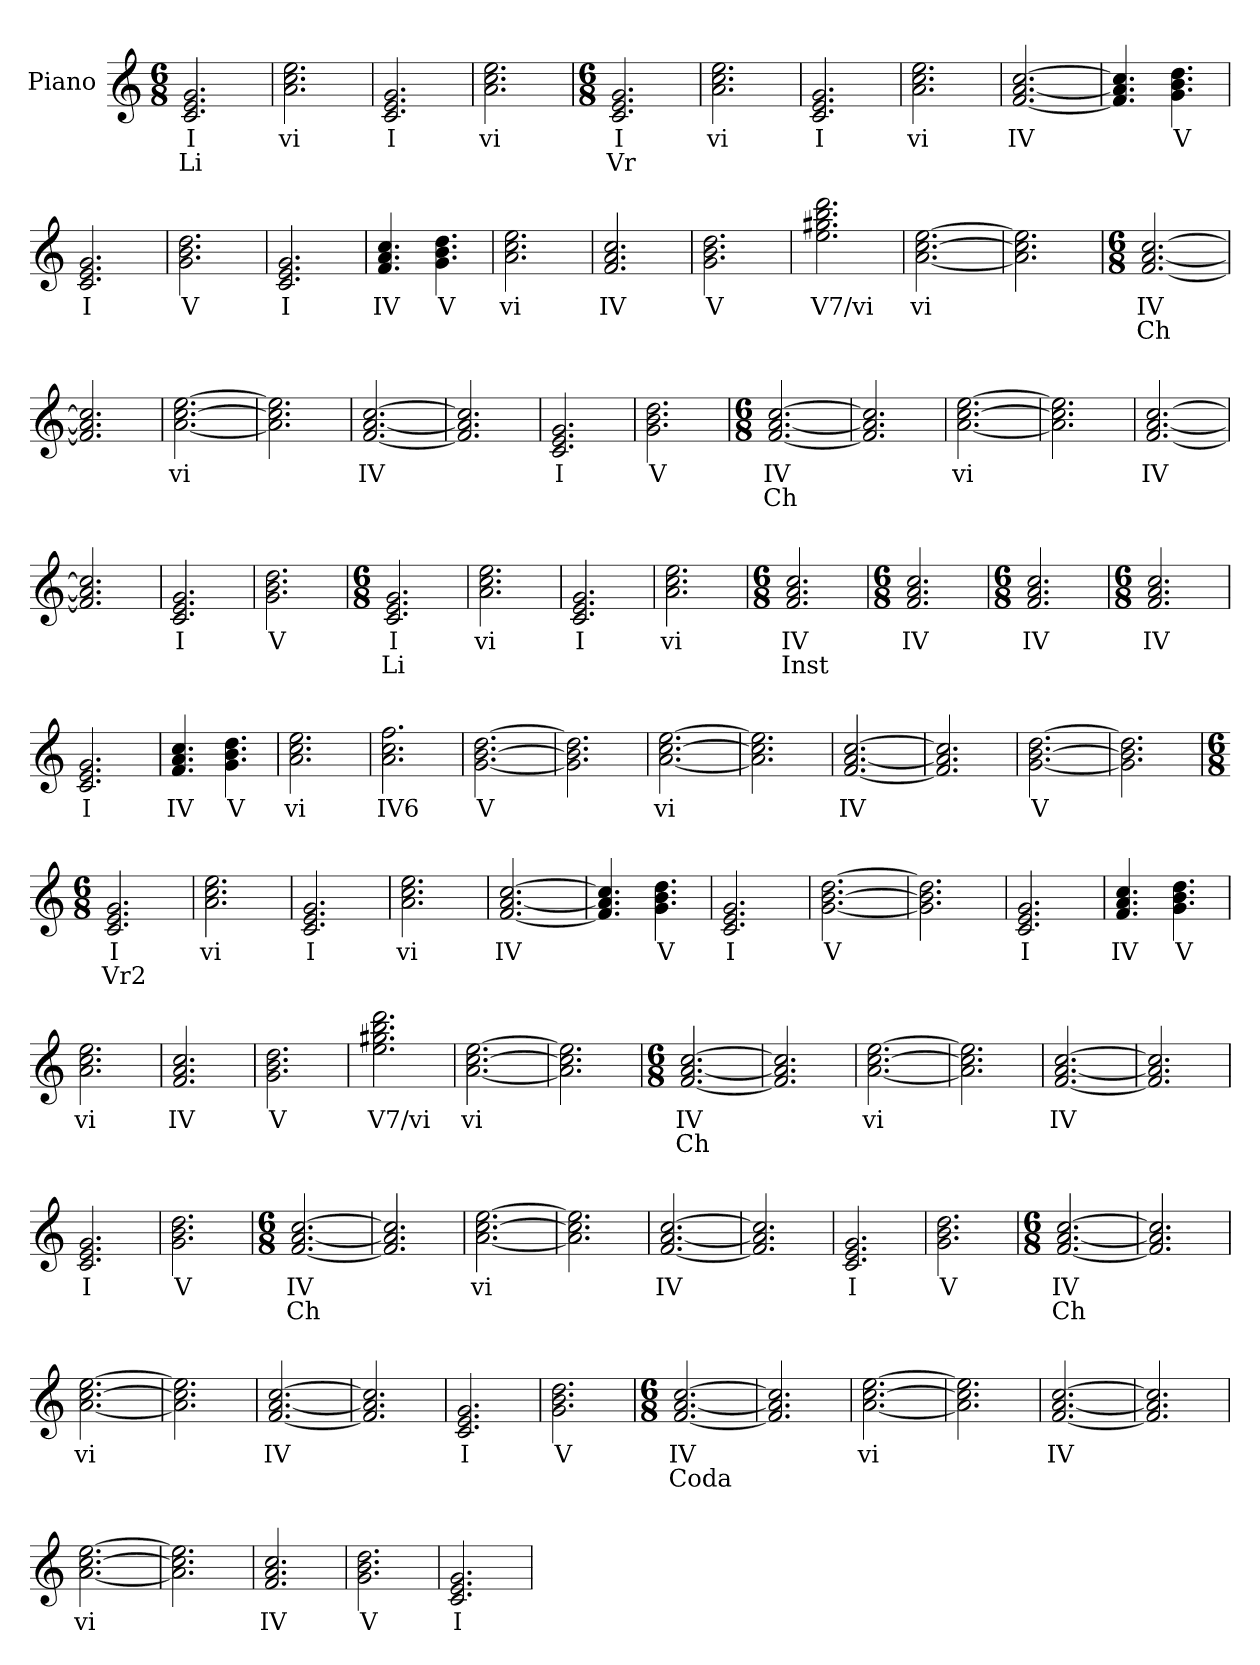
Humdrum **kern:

**kern	**text	**text
*part1	*part1	*part1
*staff1	*staff1	*staff1
*I"Piano	*	*
*I'Pno	*	*
*k[]	*	*
*C:	*	*
*M6/8	*	*
=	=	=
2.c 2.e 2.g	I	Li
=	=	=
*k[]	*	*
*C:	*	*
2.a 2.cc 2.ee	vi	.
=	=	=
*k[]	*	*
*C:	*	*
2.c 2.e 2.g	I	.
=	=	=
*k[]	*	*
*C:	*	*
2.a 2.cc 2.ee	vi	.
=	=	=
*k[]	*	*
*C:	*	*
*M6/8	*	*
2.c 2.e 2.g	I	Vr
=	=	=
*k[]	*	*
*C:	*	*
2.a 2.cc 2.ee	vi	.
=	=	=
*k[]	*	*
*C:	*	*
2.c 2.e 2.g	I	.
=	=	=
*k[]	*	*
*C:	*	*
2.a 2.cc 2.ee	vi	.
=	=	=
*k[]	*	*
*C:	*	*
[2.f [2.a [2.cc	IV	.
=	=	=
*k[]	*	*
*C:	*	*
4.f] 4.a] 4.cc]	.	.
4.g 4.b 4.dd	V	.
=	=	=
*k[]	*	*
*C:	*	*
2.c 2.e 2.g	I	.
=	=	=
*k[]	*	*
*C:	*	*
2.g 2.b 2.dd	V	.
=	=	=
*k[]	*	*
*C:	*	*
2.c 2.e 2.g	I	.
=	=	=
*k[]	*	*
*C:	*	*
4.f 4.a 4.cc	IV	.
4.g 4.b 4.dd	V	.
=	=	=
*k[]	*	*
*C:	*	*
2.a 2.cc 2.ee	vi	.
=	=	=
*k[]	*	*
*C:	*	*
2.f 2.a 2.cc	IV	.
=	=	=
*k[]	*	*
*C:	*	*
2.g 2.b 2.dd	V	.
=	=	=
*k[]	*	*
*C:	*	*
2.ee 2.gg#X 2.bb 2.ddd	V7/vi	.
=	=	=
*k[]	*	*
*C:	*	*
[2.a [2.cc [2.ee	vi	.
=	=	=
*k[]	*	*
*C:	*	*
2.a] 2.cc] 2.ee]	.	.
=	=	=
*k[]	*	*
*C:	*	*
*M6/8	*	*
[2.f [2.a [2.cc	IV	Ch
=	=	=
*k[]	*	*
*C:	*	*
2.f] 2.a] 2.cc]	.	.
=	=	=
*k[]	*	*
*C:	*	*
[2.a [2.cc [2.ee	vi	.
=	=	=
*k[]	*	*
*C:	*	*
2.a] 2.cc] 2.ee]	.	.
=	=	=
*k[]	*	*
*C:	*	*
[2.f [2.a [2.cc	IV	.
=	=	=
*k[]	*	*
*C:	*	*
2.f] 2.a] 2.cc]	.	.
=	=	=
*k[]	*	*
*C:	*	*
2.c 2.e 2.g	I	.
=	=	=
*k[]	*	*
*C:	*	*
2.g 2.b 2.dd	V	.
=	=	=
*k[]	*	*
*C:	*	*
*M6/8	*	*
[2.f [2.a [2.cc	IV	Ch
=	=	=
*k[]	*	*
*C:	*	*
2.f] 2.a] 2.cc]	.	.
=	=	=
*k[]	*	*
*C:	*	*
[2.a [2.cc [2.ee	vi	.
=	=	=
*k[]	*	*
*C:	*	*
2.a] 2.cc] 2.ee]	.	.
=	=	=
*k[]	*	*
*C:	*	*
[2.f [2.a [2.cc	IV	.
=	=	=
*k[]	*	*
*C:	*	*
2.f] 2.a] 2.cc]	.	.
=	=	=
*k[]	*	*
*C:	*	*
2.c 2.e 2.g	I	.
=	=	=
*k[]	*	*
*C:	*	*
2.g 2.b 2.dd	V	.
=	=	=
*k[]	*	*
*C:	*	*
*M6/8	*	*
2.c 2.e 2.g	I	Li
=	=	=
*k[]	*	*
*C:	*	*
2.a 2.cc 2.ee	vi	.
=	=	=
*k[]	*	*
*C:	*	*
2.c 2.e 2.g	I	.
=	=	=
*k[]	*	*
*C:	*	*
2.a 2.cc 2.ee	vi	.
=	=	=
*k[]	*	*
*C:	*	*
*M6/8	*	*
2.f 2.a 2.cc	IV	Inst
=	=	=
*k[]	*	*
*C:	*	*
*M6/8	*	*
2.f 2.a 2.cc	IV	.
=	=	=
*k[]	*	*
*C:	*	*
*M6/8	*	*
2.f 2.a 2.cc	IV	.
=	=	=
*k[]	*	*
*C:	*	*
*M6/8	*	*
2.f 2.a 2.cc	IV	.
=	=	=
*k[]	*	*
*C:	*	*
2.c 2.e 2.g	I	.
=	=	=
*k[]	*	*
*C:	*	*
4.f 4.a 4.cc	IV	.
4.g 4.b 4.dd	V	.
=	=	=
*k[]	*	*
*C:	*	*
2.a 2.cc 2.ee	vi	.
=	=	=
*k[]	*	*
*C:	*	*
2.a 2.cc 2.ff	IV6	.
=	=	=
*k[]	*	*
*C:	*	*
[2.g [2.b [2.dd	V	.
=	=	=
*k[]	*	*
*C:	*	*
2.g] 2.b] 2.dd]	.	.
=	=	=
*k[]	*	*
*C:	*	*
[2.a [2.cc [2.ee	vi	.
=	=	=
*k[]	*	*
*C:	*	*
2.a] 2.cc] 2.ee]	.	.
=	=	=
*k[]	*	*
*C:	*	*
[2.f [2.a [2.cc	IV	.
=	=	=
*k[]	*	*
*C:	*	*
2.f] 2.a] 2.cc]	.	.
=	=	=
*k[]	*	*
*C:	*	*
[2.g [2.b [2.dd	V	.
=	=	=
*k[]	*	*
*C:	*	*
2.g] 2.b] 2.dd]	.	.
=	=	=
*k[]	*	*
*C:	*	*
*M6/8	*	*
2.c 2.e 2.g	I	Vr2
=	=	=
*k[]	*	*
*C:	*	*
2.a 2.cc 2.ee	vi	.
=	=	=
*k[]	*	*
*C:	*	*
2.c 2.e 2.g	I	.
=	=	=
*k[]	*	*
*C:	*	*
2.a 2.cc 2.ee	vi	.
=	=	=
*k[]	*	*
*C:	*	*
[2.f [2.a [2.cc	IV	.
=	=	=
*k[]	*	*
*C:	*	*
4.f] 4.a] 4.cc]	.	.
4.g 4.b 4.dd	V	.
=	=	=
*k[]	*	*
*C:	*	*
2.c 2.e 2.g	I	.
=	=	=
*k[]	*	*
*C:	*	*
[2.g [2.b [2.dd	V	.
=	=	=
*k[]	*	*
*C:	*	*
2.g] 2.b] 2.dd]	.	.
=	=	=
*k[]	*	*
*C:	*	*
2.c 2.e 2.g	I	.
=	=	=
*k[]	*	*
*C:	*	*
4.f 4.a 4.cc	IV	.
4.g 4.b 4.dd	V	.
=	=	=
*k[]	*	*
*C:	*	*
2.a 2.cc 2.ee	vi	.
=	=	=
*k[]	*	*
*C:	*	*
2.f 2.a 2.cc	IV	.
=	=	=
*k[]	*	*
*C:	*	*
2.g 2.b 2.dd	V	.
=	=	=
*k[]	*	*
*C:	*	*
2.ee 2.gg#X 2.bb 2.ddd	V7/vi	.
=	=	=
*k[]	*	*
*C:	*	*
[2.a [2.cc [2.ee	vi	.
=	=	=
*k[]	*	*
*C:	*	*
2.a] 2.cc] 2.ee]	.	.
=	=	=
*k[]	*	*
*C:	*	*
*M6/8	*	*
[2.f [2.a [2.cc	IV	Ch
=	=	=
*k[]	*	*
*C:	*	*
2.f] 2.a] 2.cc]	.	.
=	=	=
*k[]	*	*
*C:	*	*
[2.a [2.cc [2.ee	vi	.
=	=	=
*k[]	*	*
*C:	*	*
2.a] 2.cc] 2.ee]	.	.
=	=	=
*k[]	*	*
*C:	*	*
[2.f [2.a [2.cc	IV	.
=	=	=
*k[]	*	*
*C:	*	*
2.f] 2.a] 2.cc]	.	.
=	=	=
*k[]	*	*
*C:	*	*
2.c 2.e 2.g	I	.
=	=	=
*k[]	*	*
*C:	*	*
2.g 2.b 2.dd	V	.
=	=	=
*k[]	*	*
*C:	*	*
*M6/8	*	*
[2.f [2.a [2.cc	IV	Ch
=	=	=
*k[]	*	*
*C:	*	*
2.f] 2.a] 2.cc]	.	.
=	=	=
*k[]	*	*
*C:	*	*
[2.a [2.cc [2.ee	vi	.
=	=	=
*k[]	*	*
*C:	*	*
2.a] 2.cc] 2.ee]	.	.
=	=	=
*k[]	*	*
*C:	*	*
[2.f [2.a [2.cc	IV	.
=	=	=
*k[]	*	*
*C:	*	*
2.f] 2.a] 2.cc]	.	.
=	=	=
*k[]	*	*
*C:	*	*
2.c 2.e 2.g	I	.
=	=	=
*k[]	*	*
*C:	*	*
2.g 2.b 2.dd	V	.
=	=	=
*k[]	*	*
*C:	*	*
*M6/8	*	*
[2.f [2.a [2.cc	IV	Ch
=	=	=
*k[]	*	*
*C:	*	*
2.f] 2.a] 2.cc]	.	.
=	=	=
*k[]	*	*
*C:	*	*
[2.a [2.cc [2.ee	vi	.
=	=	=
*k[]	*	*
*C:	*	*
2.a] 2.cc] 2.ee]	.	.
=	=	=
*k[]	*	*
*C:	*	*
[2.f [2.a [2.cc	IV	.
=	=	=
*k[]	*	*
*C:	*	*
2.f] 2.a] 2.cc]	.	.
=	=	=
*k[]	*	*
*C:	*	*
2.c 2.e 2.g	I	.
=	=	=
*k[]	*	*
*C:	*	*
2.g 2.b 2.dd	V	.
=	=	=
*k[]	*	*
*C:	*	*
*M6/8	*	*
[2.f [2.a [2.cc	IV	Coda
=	=	=
*k[]	*	*
*C:	*	*
2.f] 2.a] 2.cc]	.	.
=	=	=
*k[]	*	*
*C:	*	*
[2.a [2.cc [2.ee	vi	.
=	=	=
*k[]	*	*
*C:	*	*
2.a] 2.cc] 2.ee]	.	.
=	=	=
*k[]	*	*
*C:	*	*
[2.f [2.a [2.cc	IV	.
=	=	=
*k[]	*	*
*C:	*	*
2.f] 2.a] 2.cc]	.	.
=	=	=
*k[]	*	*
*C:	*	*
[2.a [2.cc [2.ee	vi	.
=	=	=
*k[]	*	*
*C:	*	*
2.a] 2.cc] 2.ee]	.	.
=	=	=
*k[]	*	*
*C:	*	*
2.f 2.a 2.cc	IV	.
=	=	=
*k[]	*	*
*C:	*	*
2.g 2.b 2.dd	V	.
=	=	=
*k[]	*	*
*C:	*	*
2.c 2.e 2.g	I	.
=	=	=
*-	*-	*-
